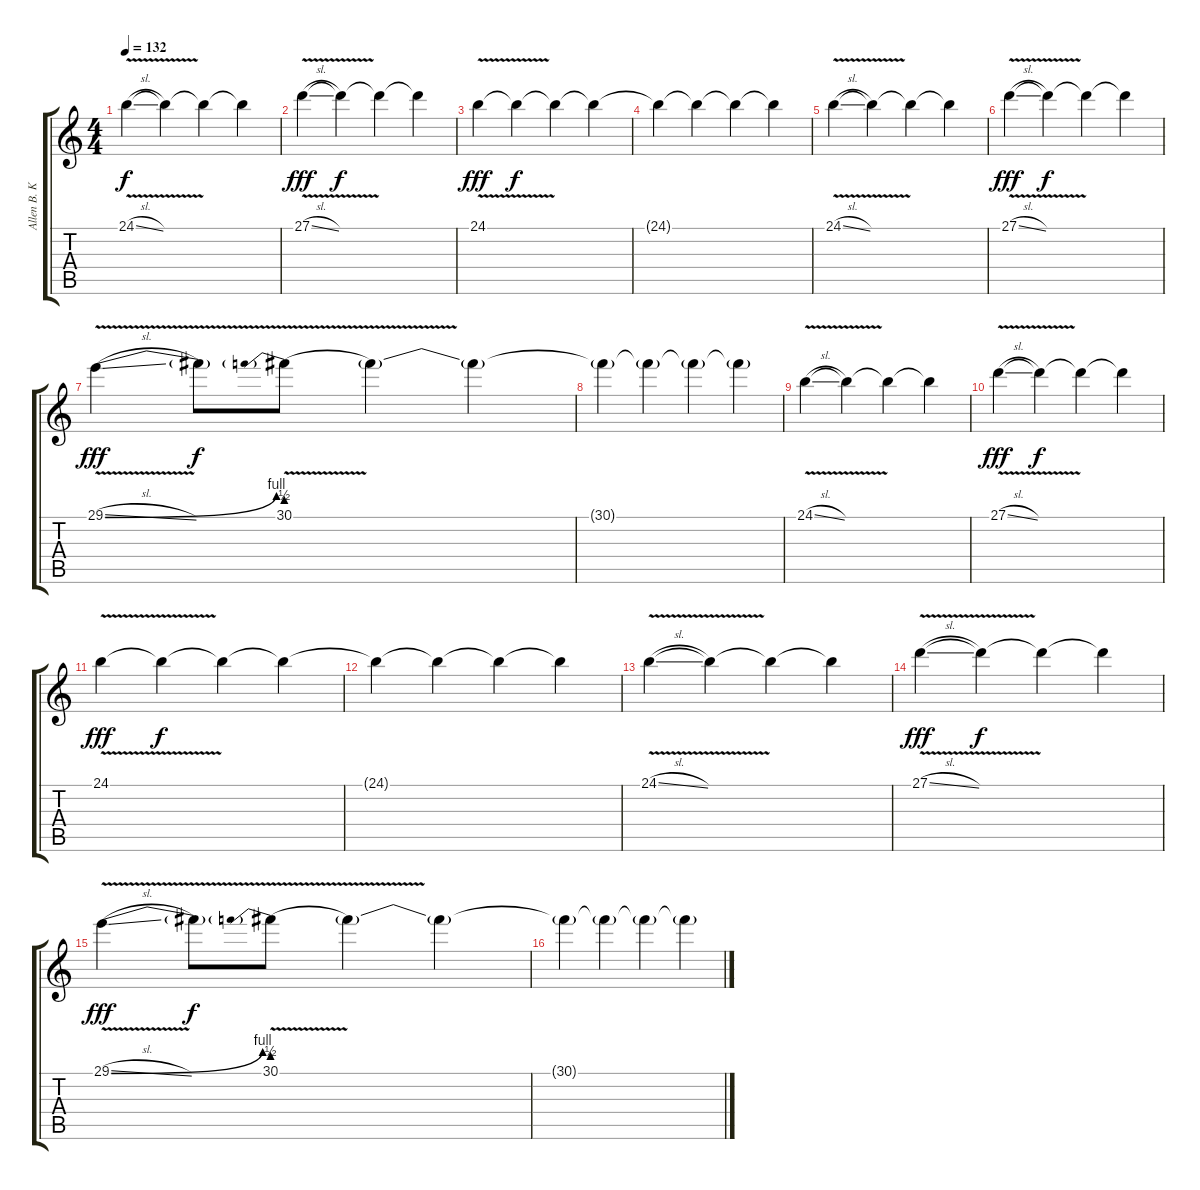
\track ("Allen B. Konstanz (Keys I)" "Allen B. K") {instrument ocarina}
\staff {score tabs}
\tuning (B3 Gb3 D3 A2 E2 B1) {hide}
\ts (4 4)
\tempo 132
\clef g2
\ks c
24.1{v sl}.4{dy f} 24.1{t}.4 24.1{t}.4 24.1{t}.4 |
27.1{v sl}.4{dy fff} 27.1{t}.4{dy f} 27.1{t}.4 27.1{t}.4 |
24.1{v}.4{dy fff} 24.1{t}.4{dy f} 24.1{t}.4 24.1{t}.4 |
24.1{t}.4 24.1{t}.4 24.1{t}.4 24.1{t}.4 |
24.1{v sl}.4 24.1{t}.4 24.1{t}.4 24.1{t}.4 |
27.1{v sl}.4{dy fff} 27.1{t}.4{dy f} 27.1{t}.4 27.1{t}.4 |
29.1{be (bend 0 0 60 4) v sl}.4{dy fff} 29.1{t}.8{dy f} 30.1{be (prebend 0 2 60 2) v}.8 30.1{t}.4 30.1{t}.4 |
30.1{t}.4 30.1{t}.4 30.1{t}.4 30.1{t}.4 |
24.1{v sl}.4 24.1{t}.4 24.1{t}.4 24.1{t}.4 |
27.1{v sl}.4{dy fff} 27.1{t}.4{dy f} 27.1{t}.4 27.1{t}.4 |
24.1{v}.4{dy fff} 24.1{t}.4{dy f} 24.1{t}.4 24.1{t}.4 |
24.1{t}.4 24.1{t}.4 24.1{t}.4 24.1{t}.4 |
24.1{v sl}.4 24.1{t}.4 24.1{t}.4 24.1{t}.4 |
27.1{v sl}.4{dy fff} 27.1{t}.4{dy f} 27.1{t}.4 27.1{t}.4 |
29.1{be (bend 0 0 60 4) v sl}.4{dy fff} 29.1{t}.8{dy f} 30.1{be (prebend 0 2 60 2) v}.8 30.1{t}.4 30.1{t}.4 |
30.1{t}.4 30.1{t}.4 30.1{t}.4 30.1{t}.4
